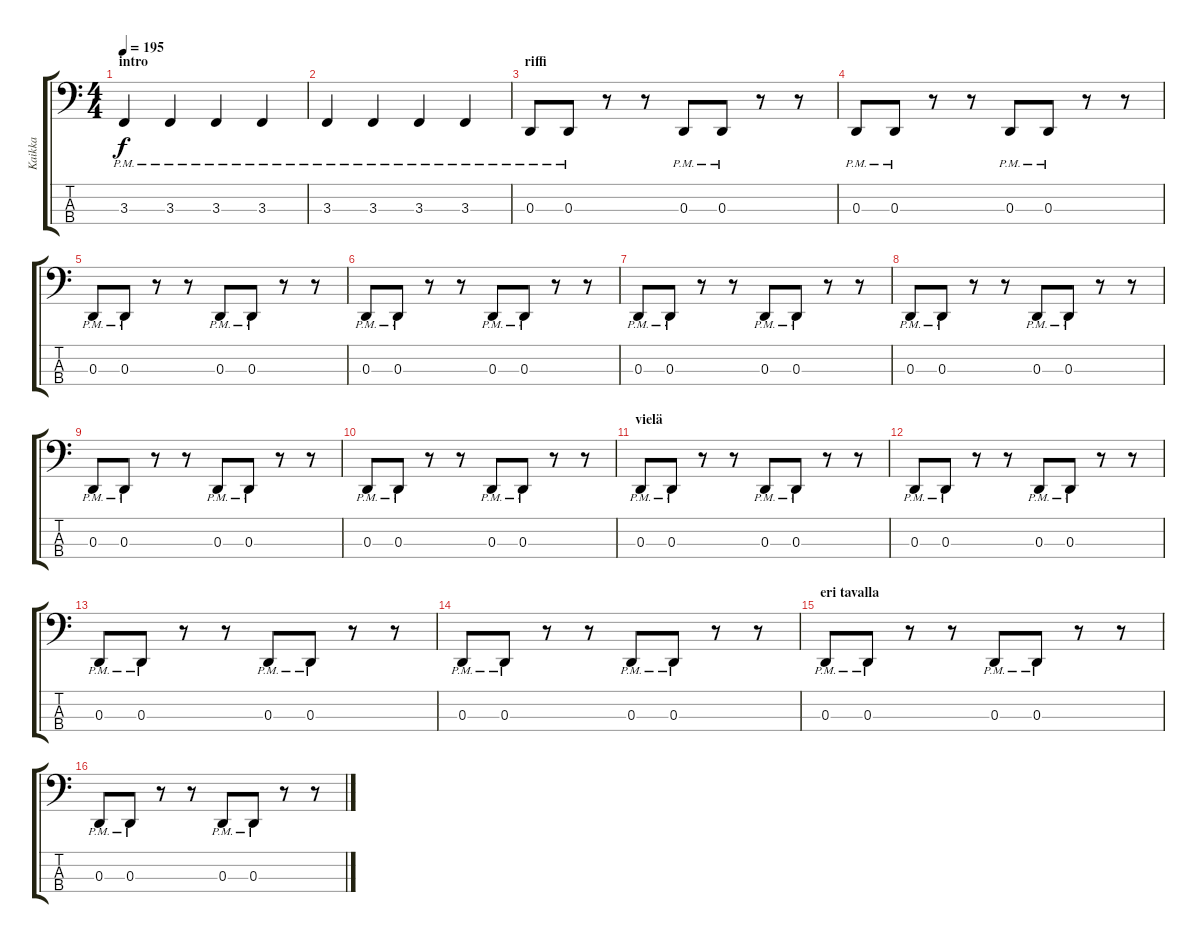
\track ("Kaikka" "Kaikka") {instrument electricbasspick}
\staff {score tabs}
\tuning (D2 A1 D1 A0) {hide}
\ts (4 4)
\section ("" "intro")
\tempo 195
\clef f4
\ks c
3.3{pm}.4{dy f instrument electricbasspick} 3.3{pm}.4 3.3{pm}.4 3.3{pm}.4 |
3.3{pm}.4 3.3{pm}.4 3.3{pm}.4 3.3{pm}.4 |
\section ("" "riffi")
0.3{pm}.8 0.3{pm}.8 r.8 r.8 0.3{pm}.8 0.3{pm}.8 r.8 r.8 |
0.3{pm}.8 0.3{pm}.8 r.8 r.8 0.3{pm}.8 0.3{pm}.8 r.8 r.8 |
0.3{pm}.8 0.3{pm}.8 r.8 r.8 0.3{pm}.8 0.3{pm}.8 r.8 r.8 |
0.3{pm}.8 0.3{pm}.8 r.8 r.8 0.3{pm}.8 0.3{pm}.8 r.8 r.8 |
0.3{pm}.8 0.3{pm}.8 r.8 r.8 0.3{pm}.8 0.3{pm}.8 r.8 r.8 |
0.3{pm}.8 0.3{pm}.8 r.8 r.8 0.3{pm}.8 0.3{pm}.8 r.8 r.8 |
0.3{pm}.8 0.3{pm}.8 r.8 r.8 0.3{pm}.8 0.3{pm}.8 r.8 r.8 |
0.3{pm}.8 0.3{pm}.8 r.8 r.8 0.3{pm}.8 0.3{pm}.8 r.8 r.8 |
\section ("" "vielä")
0.3{pm}.8 0.3{pm}.8 r.8 r.8 0.3{pm}.8 0.3{pm}.8 r.8 r.8 |
0.3{pm}.8 0.3{pm}.8 r.8 r.8 0.3{pm}.8 0.3{pm}.8 r.8 r.8 |
0.3{pm}.8 0.3{pm}.8 r.8 r.8 0.3{pm}.8 0.3{pm}.8 r.8 r.8 |
0.3{pm}.8 0.3{pm}.8 r.8 r.8 0.3{pm}.8 0.3{pm}.8 r.8 r.8 |
\section ("" "eri tavalla")
0.3{pm}.8 0.3{pm}.8 r.8 r.8 0.3{pm}.8 0.3{pm}.8 r.8 r.8 |
0.3{pm}.8 0.3{pm}.8 r.8 r.8 0.3{pm}.8 0.3{pm}.8 r.8 r.8
